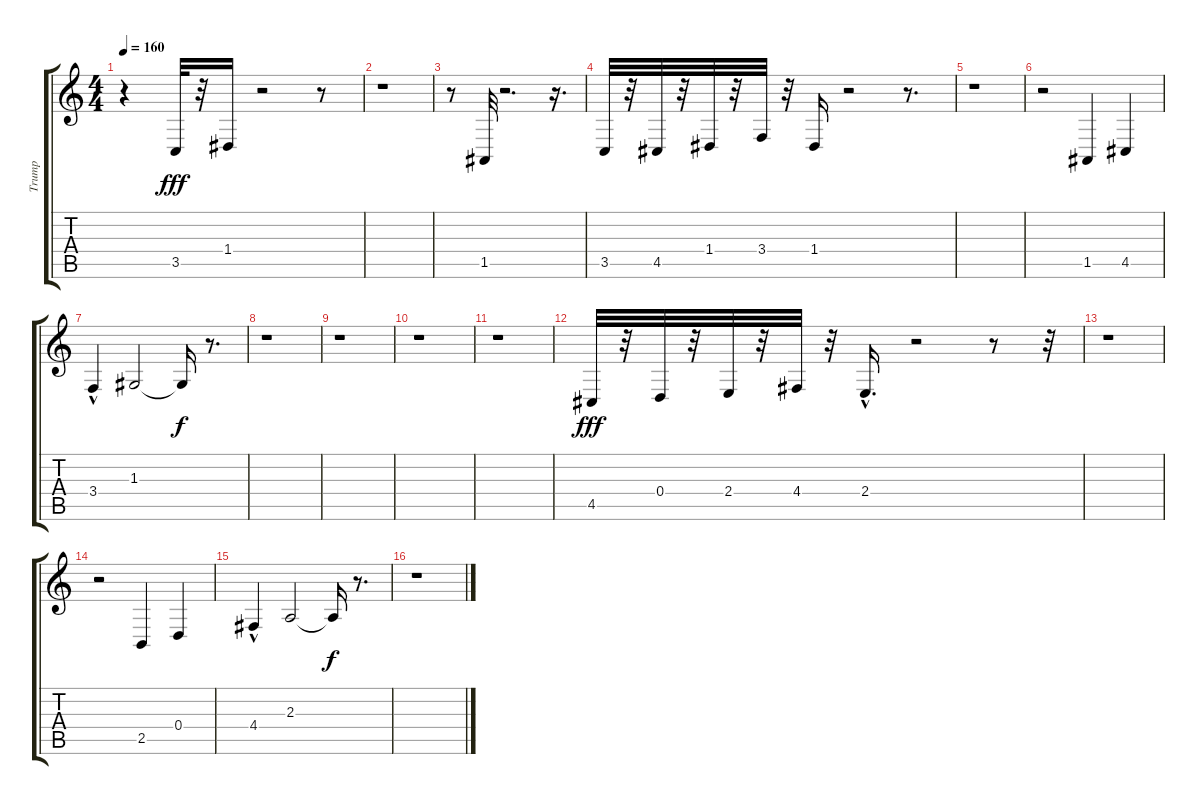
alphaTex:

\track ("Trump" "Trump") {instrument trumpet}
\staff {score tabs}
\tuning (E4 B3 G3 D3 A2 E2) {hide}
\ts (4 4)
\tempo 160
\clef g2
\ks c
r.4{dy fff} 3.5.32 r.32 1.4.16 r.2 r.8 |
r.1 |
r.8 1.5.32 r.2{d} r.16{d} |
3.5.32 r.32 4.5.32 r.32 1.4.32 r.32 3.4.32 r.32 1.4.16 r.2 r.8{d} |
r.1 |
r.2 1.5.4 4.5.4 |
3.4{hac}.4 1.3.2 1.3{t}.16{dy f} r.8{d} |
r.1 |
r.1 |
r.1 |
r.1 |
4.5.32{dy fff} r.32 0.4.32 r.32 2.4.32 r.32 4.4.32 r.32 2.4{hac}.16{d} r.2 r.8 r.32 |
r.1 |
r.2 2.5.4 0.4.4 |
4.4{hac}.4 2.3.2 2.3{t}.16{dy f} r.8{d} |
r.1
